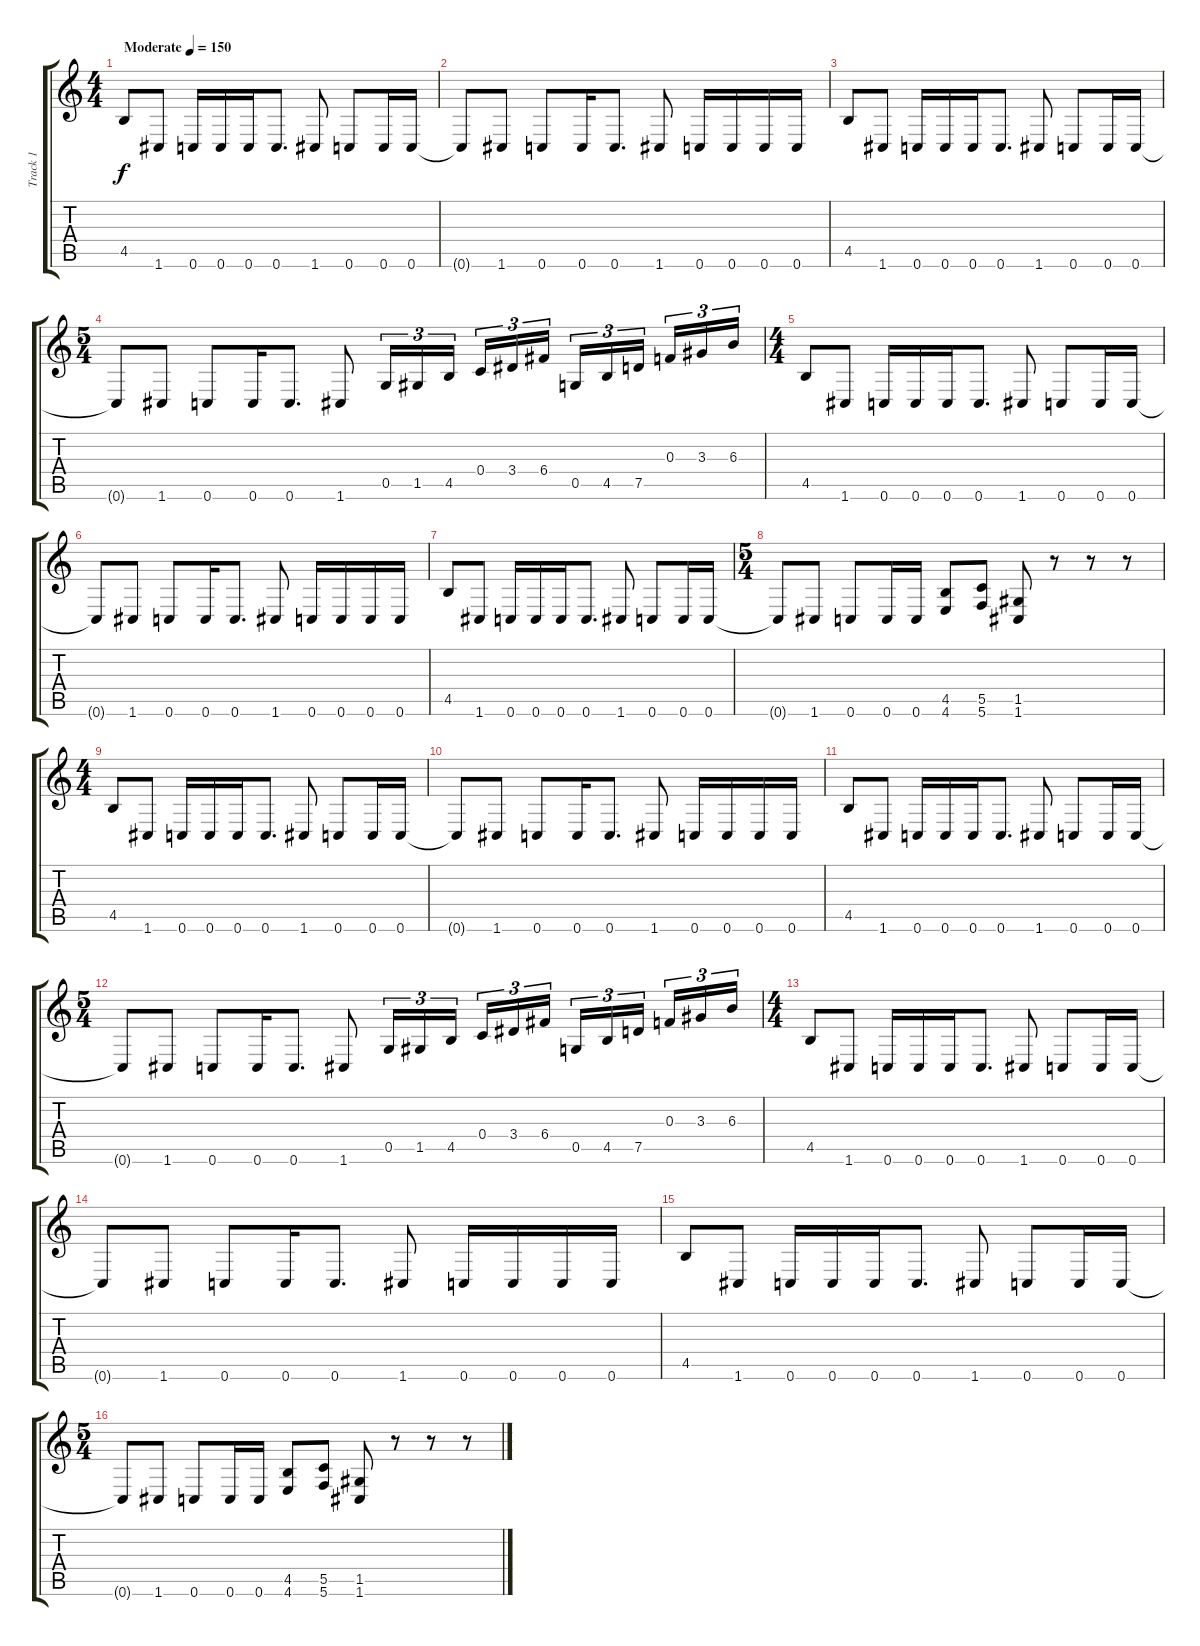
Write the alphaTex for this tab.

\track ("Track 1" "Track 1") {instrument distortionguitar}
\staff {score tabs}
\tuning (D4 A3 F3 C3 G2 C2) {hide}
\ts (4 4)
\tempo (150 "Moderate")
\clef g2
\ks c
4.5.8{dy f instrument distortionguitar} 1.6.8 0.6.16 0.6.16 0.6.16 0.6.8{d} 1.6.8 0.6.8 0.6.16 0.6.16 |
0.6{t}.8 1.6.8 0.6.8 0.6.16 0.6.8{d} 1.6.8 0.6.16 0.6.16 0.6.16 0.6.16 |
4.5.8 1.6.8 0.6.16 0.6.16 0.6.16 0.6.8{d} 1.6.8 0.6.8 0.6.16 0.6.16 |
\ts (5 4)
0.6{t}.8 1.6.8 0.6.8 0.6.16 0.6.8{d} 1.6.8 0.5.16{tu (3 2)} 1.5.16{tu (3 2)} 4.5.16{tu (3 2) beam splitsecondary} 0.4.16{tu (3 2)} 3.4.16{tu (3 2)} 6.4.16{tu (3 2)} 0.5.16{tu (3 2)} 4.5.16{tu (3 2)} 7.5.16{tu (3 2) beam splitsecondary} 0.3.16{tu (3 2)} 3.3.16{tu (3 2)} 6.3.16{tu (3 2)} |
\ts (4 4)
4.5.8 1.6.8 0.6.16 0.6.16 0.6.16 0.6.8{d} 1.6.8 0.6.8 0.6.16 0.6.16 |
0.6{t}.8 1.6.8 0.6.8 0.6.16 0.6.8{d} 1.6.8 0.6.16 0.6.16 0.6.16 0.6.16 |
4.5.8 1.6.8 0.6.16 0.6.16 0.6.16 0.6.8{d} 1.6.8 0.6.8 0.6.16 0.6.16 |
\ts (5 4)
0.6{t}.8 1.6.8 0.6.8 0.6.16 0.6.16 (4.5 4.6).8 (5.5 5.6).8 (1.5 1.6).8 r.8 r.8 r.8 |
\ts (4 4)
4.5.8 1.6.8 0.6.16 0.6.16 0.6.16 0.6.8{d} 1.6.8 0.6.8 0.6.16 0.6.16 |
0.6{t}.8 1.6.8 0.6.8 0.6.16 0.6.8{d} 1.6.8 0.6.16 0.6.16 0.6.16 0.6.16 |
4.5.8 1.6.8 0.6.16 0.6.16 0.6.16 0.6.8{d} 1.6.8 0.6.8 0.6.16 0.6.16 |
\ts (5 4)
0.6{t}.8 1.6.8 0.6.8 0.6.16 0.6.8{d} 1.6.8 0.5.16{tu (3 2)} 1.5.16{tu (3 2)} 4.5.16{tu (3 2) beam splitsecondary} 0.4.16{tu (3 2)} 3.4.16{tu (3 2)} 6.4.16{tu (3 2)} 0.5.16{tu (3 2)} 4.5.16{tu (3 2)} 7.5.16{tu (3 2) beam splitsecondary} 0.3.16{tu (3 2)} 3.3.16{tu (3 2)} 6.3.16{tu (3 2)} |
\ts (4 4)
4.5.8 1.6.8 0.6.16 0.6.16 0.6.16 0.6.8{d} 1.6.8 0.6.8 0.6.16 0.6.16 |
0.6{t}.8 1.6.8 0.6.8 0.6.16 0.6.8{d} 1.6.8 0.6.16 0.6.16 0.6.16 0.6.16 |
4.5.8 1.6.8 0.6.16 0.6.16 0.6.16 0.6.8{d} 1.6.8 0.6.8 0.6.16 0.6.16 |
\ts (5 4)
0.6{t}.8 1.6.8 0.6.8 0.6.16 0.6.16 (4.5 4.6).8 (5.5 5.6).8 (1.5 1.6).8 r.8 r.8 r.8
